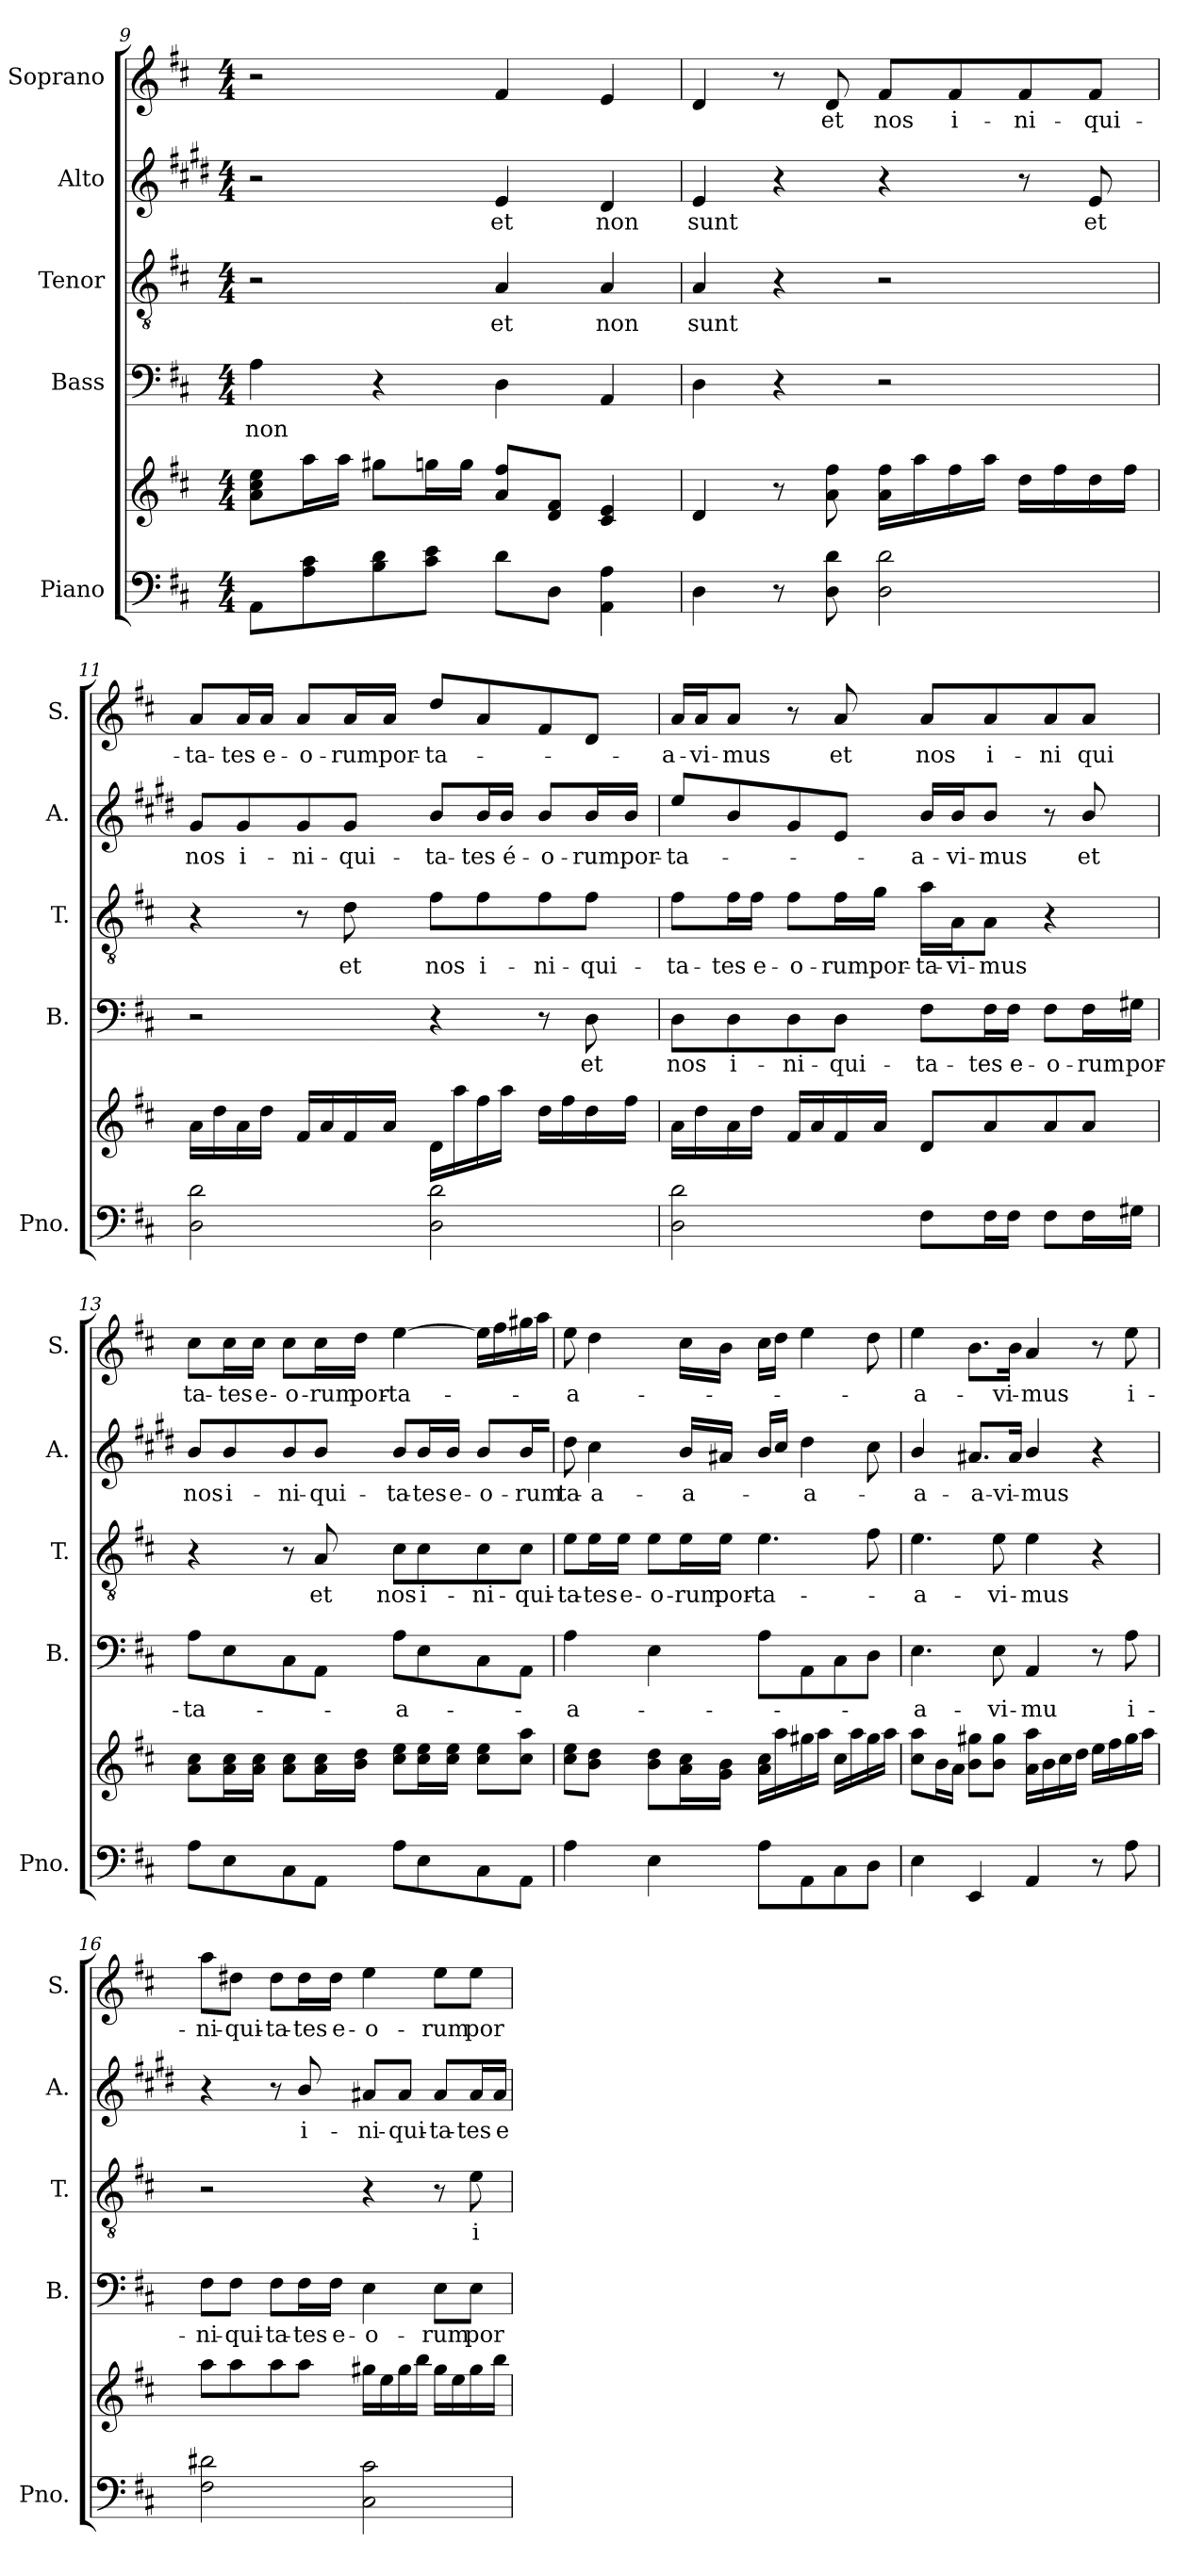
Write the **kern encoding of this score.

**kern	**kern	**kern	**text	**kern	**text	**kern	**text	**kern	**text
*part5	*part5	*part4	*part4	*part3	*part3	*part2	*part2	*part1	*part1
*staff6	*staff5	*staff4	*staff4	*staff3	*staff3	*staff2	*staff2	*staff1	*staff1
*I"Piano	*	*I"Bass	*	*I"Tenor	*	*I"Alto	*	*I"Soprano	*
*I'Pno.	*	*I'B.	*	*I'T.	*	*I'A.	*	*I'S.	*
!!LO:LB:g=z
*clefF4	*clefG2	*clefF4	*	*clefGv2	*	*clefG2	*	*clefG2	*
*	*	*	*	*	*	*ITrd1c2	*	*	*
*k[f#c#]	*k[f#c#]	*k[f#c#]	*	*k[f#c#]	*	*k[f#c#]	*	*k[f#c#]	*
*M4/4	*M4/4	*M4/4	*	*M4/4	*	*M4/4	*	*M4/4	*
=9	=9	=9	=9	=9	=9	=9	=9	=9	=9
!	!	!	!LO:LY:b	!	!	!	!	!	!
8AA\L	8a\ 8cc#\ 8ee\L	4A\	non	2r	.	2r	.	2r	.
8A\ 8c#\	16aa\L	.	.	.	.	.	.	.	.
.	16aa\JJ	.	.	.	.	.	.	.	.
8B\ 8d\	8gg#X\L	4r	.	.	.	.	.	.	.
8c#\ 8e\J	16ggn\L	.	.	.	.	.	.	.	.
.	16gg\JJ	.	.	.	.	.	.	.	.
!	!	!	!	!	!LO:LY:b	!	!LO:LY:b	!	!
8d\L	8a/ 8ff#/L	4D\	.	4A/	et	4d/	et	4f#/	.
8D\J	8d/ 8f#/J	.	.	.	.	.	.	.	.
!	!	!	!	!	!LO:LY:b	!	!LO:LY:b	!	!
4AA\ 4A\	4c#/ 4e/	4AA/	.	4A/	non	4c#/	non	4e/	.
=10	=10	=10	=10	=10	=10	=10	=10	=10	=10
!	!	!	!	!	!LO:LY:b	!	!LO:LY:b	!	!
4D\	4d/	4D\	.	4A/	sunt	4d/	sunt	4d/	.
8r	8r	4r	.	4r	.	4r	.	8r	.
!	!	!	!	!	!	!	!	!	!LO:LY:b
8D\ 8d\	8a\ 8ff#\	.	.	.	.	.	.	8d/	et
!	!	!	!	!	!	!	!	!	!LO:LY:b
2D\ 2d\	16a\ 16ff#\LL	2r	.	2r	.	4r	.	8f#/L	nos
.	16aa\	.	.	.	.	.	.	.	.
!	!	!	!	!	!	!	!	!	!LO:LY:b
.	16ff#\	.	.	.	.	.	.	8f#/	i-
.	16aa\JJ	.	.	.	.	.	.	.	.
!	!	!	!	!	!	!	!	!	!LO:LY:b
.	16dd\LL	.	.	.	.	8r	.	8f#/	-ni-
.	16ff#\	.	.	.	.	.	.	.	.
!	!	!	!	!	!	!	!LO:LY:b	!	!LO:LY:b
.	16dd\	.	.	.	.	8d/	et	8f#/J	-qui-
.	16ff#\JJ	.	.	.	.	.	.	.	.
!!LO:PB:g=z
=11	=11	=11	=11	=11	=11	=11	=11	=11	=11
!	!	!	!	!	!	!	!LO:LY:b	!	!LO:LY:b
2D\ 2d\	16a\LL	2r	.	4r	.	8f#/L	nos	8a/L	-ta-
.	16dd\	.	.	.	.	.	.	.	.
!	!	!	!	!	!	!	!LO:LY:b	!	!LO:LY:b
.	16a\	.	.	.	.	8f#/	i-	16a/L	-tes
!	!	!	!	!	!	!	!	!	!LO:LY:b
.	16dd\JJ	.	.	.	.	.	.	16a/JJ	e-
!	!	!	!	!	!	!	!LO:LY:b	!	!LO:LY:b
.	16f#/LL	.	.	8r	.	8f#/	-ni-	8a/L	-o-
.	16a/	.	.	.	.	.	.	.	.
!	!	!	!	!	!LO:LY:b	!	!LO:LY:b	!	!LO:LY:b
.	16f#/	.	.	8d\	et	8f#/J	-qui-	16a/L	-rum
!	!	!	!	!	!	!	!	!	!LO:LY:b
.	16a/JJ	.	.	.	.	.	.	16a/JJ	por-
!	!	!	!	!	!LO:LY:b	!	!LO:LY:b	!	!LO:LY:b
2D\ 2d\	16d\LL	4r	.	8f#\L	nos	8a/L	-ta-	8dd/L	-ta-
.	16aa\	.	.	.	.	.	.	.	.
!	!	!	!	!	!LO:LY:b	!	!LO:LY:b	!	!
.	16ff#\	.	.	8f#\	i-	16a/L	-tes	8a/	.
!	!	!	!	!	!	!	!LO:LY:b	!	!
.	16aa\JJ	.	.	.	.	16a/JJ	é-	.	.
!	!	!	!	!	!LO:LY:b	!	!LO:LY:b	!	!
.	16dd\LL	8r	.	8f#\	-ni-	8a/L	-o-	8f#/	.
.	16ff#\	.	.	.	.	.	.	.	.
!	!	!	!LO:LY:b	!	!LO:LY:b	!	!LO:LY:b	!	!
.	16dd\	8D\	et	8f#\J	-qui-	16a/L	-rum	8d/J	.
!	!	!	!	!	!	!	!LO:LY:b	!	!
.	16ff#\JJ	.	.	.	.	16a/JJ	por-	.	.
!!LO:LB:g=z
=12	=12	=12	=12	=12	=12	=12	=12	=12	=12
!	!	!	!LO:LY:b	!	!LO:LY:b	!	!LO:LY:b	!	!LO:LY:b
2D\ 2d\	16a\LL	8D\L	nos	8f#\L	-ta-	8dd/L	-ta-	16a/LL	-a-
!	!	!	!	!	!	!	!	!	!LO:LY:b
.	16dd\	.	.	.	.	.	.	16a/J	-vi-
!	!	!	!LO:LY:b	!	!LO:LY:b	!	!	!	!LO:LY:b
.	16a\	8D\	i-	16f#\L	-tes	8a/	.	8a/J	-mus
!	!	!	!	!	!LO:LY:b	!	!	!	!
.	16dd\JJ	.	.	16f#\JJ	e-	.	.	.	.
!	!	!	!LO:LY:b	!	!LO:LY:b	!	!	!	!
.	16f#/LL	8D\	-ni-	8f#\L	-o-	8f#/	.	8r	.
.	16a/	.	.	.	.	.	.	.	.
!	!	!	!LO:LY:b	!	!LO:LY:b	!	!	!	!LO:LY:b
.	16f#/	8D\J	-qui-	16f#\L	-rum	8d/J	.	8a/	et
!	!	!	!	!	!LO:LY:b	!	!	!	!
.	16a/JJ	.	.	16g\JJ	por-	.	.	.	.
!	!	!	!LO:LY:b	!	!LO:LY:b	!	!LO:LY:b	!	!LO:LY:b
8F#\L	8d/L	8F#\L	-ta-	16a\LL	-ta-	16a/LL	-a-	8a/L	nos
!	!	!	!	!	!LO:LY:b	!	!LO:LY:b	!	!
.	.	.	.	16A\J	-vi-	16a/J	-vi-	.	.
!	!	!	!LO:LY:b	!	!LO:LY:b	!	!LO:LY:b	!	!LO:LY:b
16F#\L	8a/	16F#\L	-tes	8A\J	-mus	8a/J	-mus	8a/	i-
!	!	!	!LO:LY:b	!	!	!	!	!	!
16F#\JJ	.	16F#\JJ	e-	.	.	.	.	.	.
!	!	!	!LO:LY:b	!	!	!	!	!	!LO:LY:b
8F#\L	8a/	8F#\L	-o-	4r	.	8r	.	8a/	-ni
!	!	!	!LO:LY:b	!	!	!	!LO:LY:b	!	!LO:LY:b
16F#\L	8a/J	16F#\L	-rum	.	.	8a/	et	8a/J	qui
!	!	!	!LO:LY:b	!	!	!	!	!	!
16G#X\JJ	.	16G#X\JJ	por-	.	.	.	.	.	.
!!LO:PB:g=z
=13	=13	=13	=13	=13	=13	=13	=13	=13	=13
!	!	!	!LO:LY:b	!	!	!	!LO:LY:b	!	!LO:LY:b
8A\L	8a\ 8cc#\L	8A\L	-ta-	4r	.	8a/L	nos	8cc#\L	ta-
!	!	!	!	!	!	!	!LO:LY:b	!	!LO:LY:b
8E\	16a\ 16cc#\L	8E\	.	.	.	8a/	i-	16cc#\L	-tes
!	!	!	!	!	!	!	!	!	!LO:LY:b
.	16a\ 16cc#\JJ	.	.	.	.	.	.	16cc#\JJ	e-
!	!	!	!	!	!	!	!LO:LY:b	!	!LO:LY:b
8C#\	8a\ 8cc#\L	8C#\	.	8r	.	8a/	-ni-	8cc#\L	-o-
!	!	!	!	!	!LO:LY:b	!	!LO:LY:b	!	!LO:LY:b
8AA\J	16a\ 16cc#\L	8AA\J	.	8A/	et	8a/J	-qui-	16cc#\L	-rum
!	!	!	!	!	!	!	!	!	!LO:LY:b
.	16b\ 16dd\JJ	.	.	.	.	.	.	16dd\JJ	por-
!	!	!	!LO:LY:b	!	!LO:LY:b	!	!LO:LY:b	!	!LO:LY:b
8A\L	8cc#\ 8ee\L	8A\L	-a-	8c#\L	nos	8a/L	-ta-	[4ee\	-ta-
!	!	!	!	!	!LO:LY:b	!	!LO:LY:b	!	!
8E\	16cc#\ 16ee\L	8E\	.	8c#\	i-	16a/L	-tes	.	.
!	!	!	!	!	!	!	!LO:LY:b	!	!
.	16cc#\ 16ee\JJ	.	.	.	.	16a/JJ	e-	.	.
!	!	!	!	!	!LO:LY:b	!	!LO:LY:b	!	!
8C#\	8cc#\ 8ee\L	8C#\	.	8c#\	-ni-	8a/L	-o-	16ee\LL]	.
.	.	.	.	.	.	.	.	16ff#\	.
!	!	!	!	!	!LO:LY:b	!	!LO:LY:b	!	!
8AA\J	8cc#\ 8aa\J	8AA\J	.	8c#\J	-qui-	16a/L	-rum	16gg#X\	.
!	!	!	!	!	!	!	!LO:LY:b	!	!
.	.	.	.	.	.	16a/JJyy	por-	16aa\JJ	.
=14	=14	=14	=14	=14	=14	=14	=14	=14	=14
!	!	!	!LO:LY:b	!	!LO:LY:b	!	!LO:LY:b	!	!LO:LY:b
4A\	8cc#\ 8ee\L	4A\	-a-	8e\L	-ta-	8cc#\	-ta-	8ee\	-a-
!	!	!	!	!	!LO:LY:b	!	!LO:LY:b	!	!
.	8b\ 8dd\J	.	.	16e\L	-tes	4b\	-a-	4dd\	.
!	!	!	!	!	!LO:LY:b	!	!	!	!
.	.	.	.	16e\JJ	e-	.	.	.	.
!	!	!	!	!	!LO:LY:b	!	!	!	!
4E\	8b\ 8dd\L	4E\	.	8e\L	-o-	.	.	.	.
!	!	!	!	!	!LO:LY:b	!	!LO:LY:b	!	!
.	16a\ 16cc#\L	.	.	16e\L	-rum	16a/LL	-a-	16cc#\LL	.
!	!	!	!	!	!LO:LY:b	!	!	!	!
.	16g\ 16b\JJ	.	.	16e\JJ	por-	16g#X/JJ	.	16b\JJ	.
!	!	!	!	!	!LO:LY:b	!	!	!	!
8A\L	16a\ 16cc#\LL	8A\L	.	4.e\	-ta-	16a/LL	.	16cc#\LL	.
.	16aa\	.	.	.	.	16b/JJ	.	16dd\JJ	.
!	!	!	!	!	!	!	!LO:LY:b	!	!
8AA\	16gg#X\	8AA\	.	.	.	4cc#\	-a-	4ee\	.
.	16aa\JJ	.	.	.	.	.	.	.	.
8C#\	16cc#\LL	8C#\	.	.	.	.	.	.	.
.	16aa\	.	.	.	.	.	.	.	.
8D\J	16gg#\	8D\J	.	8f#\	.	8b\	.	8dd\	.
.	16aa\JJ	.	.	.	.	.	.	.	.
!!LO:LB:g=z
=15	=15	=15	=15	=15	=15	=15	=15	=15	=15
!	!	!	!LO:LY:b	!	!LO:LY:b	!	!LO:LY:b	!	!LO:LY:b
4E\	8cc#\ 8aa\L	4.E\	-a-	4.e\	-a-	4a/	-a-	4ee\	-a-
.	16b\L	.	.	.	.	.	.	.	.
.	16a\JJ	.	.	.	.	.	.	.	.
!	!	!	!	!	!	!	!LO:LY:b	!	!
4EE/	8b\ 8gg#X\L	.	.	.	.	8.g#X/L	-a-	8.b\L	.
!	!	!	!LO:LY:b	!	!LO:LY:b	!	!	!	!
.	8b\ 8gg#\J	8E\	-vi-	8e\	-vi-	.	.	.	.
!	!	!	!	!	!	!	!LO:LY:b	!	!LO:LY:b
.	.	.	.	.	.	16g#/Jk	-vi-	16b\Jk	-vi-
!	!	!	!LO:LY:b	!	!LO:LY:b	!	!LO:LY:b	!	!LO:LY:b
4AA/	16a\ 16aa\LL	4AA/	-mu	4e\	-mus	4a/	-mus	4a/	-mus
.	16b\	.	.	.	.	.	.	.	.
.	16cc#\	.	.	.	.	.	.	.	.
.	16dd\JJ	.	.	.	.	.	.	.	.
8r	16ee\LL	8r	.	4r	.	4r	.	8r	.
.	16ff#\	.	.	.	.	.	.	.	.
!	!	!	!LO:LY:b	!	!	!	!	!	!LO:LY:b
8A\	16gg#\	8A\	i-	.	.	.	.	8ee\	i-
.	16aa\JJ	.	.	.	.	.	.	.	.
=16	=16	=16	=16	=16	=16	=16	=16	=16	=16
!	!	!	!LO:LY:b	!	!	!	!	!	!LO:LY:b
2F#\ 2d#X\	8aa\L	8F#\L	-ni-	2r	.	4r	.	8aa\L	-ni-
!	!	!	!LO:LY:b	!	!	!	!	!	!LO:LY:b
.	8aa\	8F#\J	-qui-	.	.	.	.	8dd#X\J	-qui-
!	!	!	!LO:LY:b	!	!	!	!	!	!LO:LY:b
.	8aa\	8F#\L	-ta-	.	.	8r	.	8dd#\L	-ta-
!	!	!	!LO:LY:b	!	!	!	!LO:LY:b	!	!LO:LY:b
.	8aa\J	16F#\L	-tes	.	.	8a/	i-	16dd#\L	-tes
!	!	!	!LO:LY:b	!	!	!	!	!	!LO:LY:b
.	.	16F#\JJ	e-	.	.	.	.	16dd#\JJ	e-
!	!	!	!LO:LY:b	!	!	!	!LO:LY:b	!	!LO:LY:b
2C#\ 2c#\	16gg#X\LL	4E\	-o-	4r	.	8g#X/L	-ni-	4ee\	-o-
.	16ee\	.	.	.	.	.	.	.	.
!	!	!	!	!	!	!	!LO:LY:b	!	!
.	16gg#\	.	.	.	.	8g#/J	-qui-	.	.
.	16bb\JJ	.	.	.	.	.	.	.	.
!	!	!	!LO:LY:b	!	!	!	!LO:LY:b	!	!LO:LY:b
.	16gg#\LL	8E\L	-rum	8r	.	8g#/L	-ta-	8ee\L	-rum
.	16ee\	.	.	.	.	.	.	.	.
!	!	!	!LO:LY:b	!	!LO:LY:b	!	!LO:LY:b	!	!LO:LY:b
.	16gg#\	8E\J	por-	8e\	i-	16g#/L	-tes	8ee\J	por-
!	!	!	!	!	!	!	!LO:LY:b	!	!
.	16bb\JJ	.	.	.	.	16g#/JJ	e-	.	.
=	=	=	=	=	=	=	=	=	=
*-	*-	*-	*-	*-	*-	*-	*-	*-	*-
